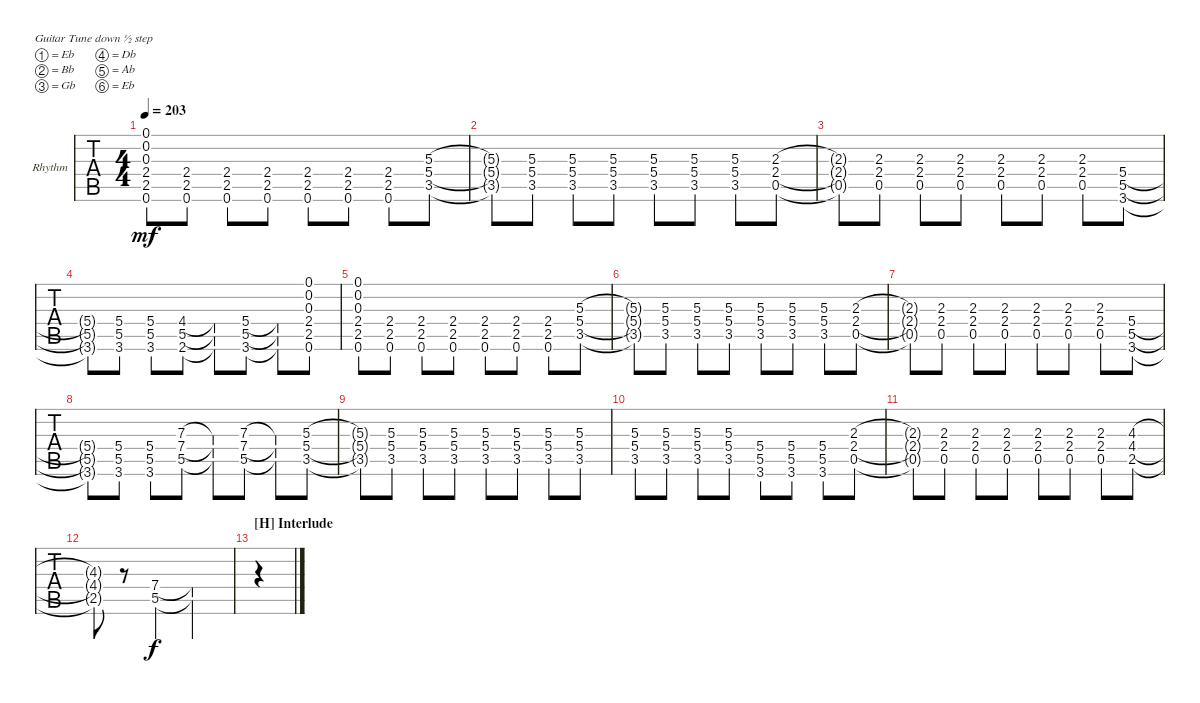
\defaultSystemsLayout 4
\bracketExtendMode groupsimilarinstruments
\firstSystemTrackNameOrientation horizontal
\otherSystemsTrackNameOrientation horizontal
\track ("Tim McIlrath - Guitar One" "Rhythm") {instrument distortionguitar}
\staff {tabs}
\tuning (Eb4 Bb3 Gb3 Db3 Ab2 Eb2)
\ts (4 4)
\tempo 203
\clef g2
\ks c
(0.6{t} 2.5{t} 2.4{t} 0.3{t} 0.1{t} 0.2{t}).8{dy mf} (0.6 2.5 2.4).8 (0.6 2.4 2.5).8 (0.6 2.5 2.4).8 (0.6 2.4 2.5).8 (0.6 2.5 2.4).8 (0.6 2.5 2.4).8 (3.5 5.4 5.3).8 |
(3.5{t} 5.3{t} 5.4{t}).8 (3.5 5.4 5.3).8 (3.5 5.4 5.3).8 (3.5 5.4 5.3).8 (3.5 5.4 5.3).8 (3.5 5.3 5.4).8 (5.3 5.4 3.5).8 (0.5 2.3 2.4).8 |
(0.5{t} 2.4{t} 2.3{t}).8 (0.5 2.3 2.4).8 (0.5 2.4 2.3).8 (0.5 2.3 2.4).8 (0.5 2.4 2.3).8 (0.5 2.3 2.4).8 (0.5 2.4 2.3).8 (3.6 5.4 5.5).8 |
(3.6{t} 5.5{t} 5.4{t}).8 (3.6 5.4 5.5).8 (3.6 5.5 5.4).8 (2.6 4.4 5.5).8 (2.6{t} 5.5{t} 4.4{t}).8 (3.6 5.4 5.5).8 (3.6{t} 5.5{t} 5.4{t}).8 (0.6 2.5 2.4 0.3 0.2 0.1).8 |
(0.6 2.5 2.4 0.3 0.1 0.2).8 (0.6 2.5 2.4).8 (0.6 2.4 2.5).8 (0.6 2.5 2.4).8 (0.6 2.4 2.5).8 (0.6 2.5 2.4).8 (0.6 2.5 2.4).8 (3.5 5.4 5.3).8 |
(3.5{t} 5.3{t} 5.4{t}).8 (3.5 5.4 5.3).8 (3.5 5.4 5.3).8 (3.5 5.4 5.3).8 (3.5 5.4 5.3).8 (3.5 5.3 5.4).8 (5.3 5.4 3.5).8 (0.5 2.3 2.4).8 |
(0.5{t} 2.4{t} 2.3{t}).8 (0.5 2.3 2.4).8 (0.5 2.4 2.3).8 (0.5 2.3 2.4).8 (0.5 2.4 2.3).8 (0.5 2.3 2.4).8 (0.5 2.4 2.3).8 (3.6 5.4 5.5).8 |
(3.6{t} 5.5{t} 5.4{t}).8 (3.6 5.4 5.5).8 (3.6 5.5 5.4).8 (7.4 5.5 7.3).8 (5.5{t} 7.4{t} 7.3{t}).8 (7.4 5.5 7.3).8 (5.5{t} 7.4{t} 7.3{t}).8 (3.5 5.4 5.3).8 |
(5.3{t} 5.4{t} 3.5{t}).8 (3.5 5.4 5.3).8 (3.5 5.4 5.3).8 (3.5 5.4 5.3).8 (3.5 5.4 5.3).8 (3.5 5.4 5.3).8 (3.5 5.4 5.3).8 (3.5 5.4 5.3).8 |
(3.5 5.4 5.3).8 (3.5 5.4 5.3).8 (3.5 5.3 5.4).8 (3.5 5.4 5.3).8 (3.6 5.5 5.4).8 (3.6 5.4 5.5).8 (3.6 5.5 5.4).8 (0.5 2.4 2.3).8 |
(0.5{t} 2.3{t} 2.4{t}).8 (0.5 2.3 2.4).8 (0.5 2.4 2.3).8 (0.5 2.3 2.4).8 (0.5 2.4 2.3).8 (0.5 2.3 2.4).8 (0.5 2.4 2.3).8 (2.5 4.4 4.3).8 |
(2.5{t} 4.3{t} 4.4{t}).8 r.8 (5.5 7.4).4{dy f} (5.5{t} 7.4{t}).2 |
\section ("H" "Interlude")
